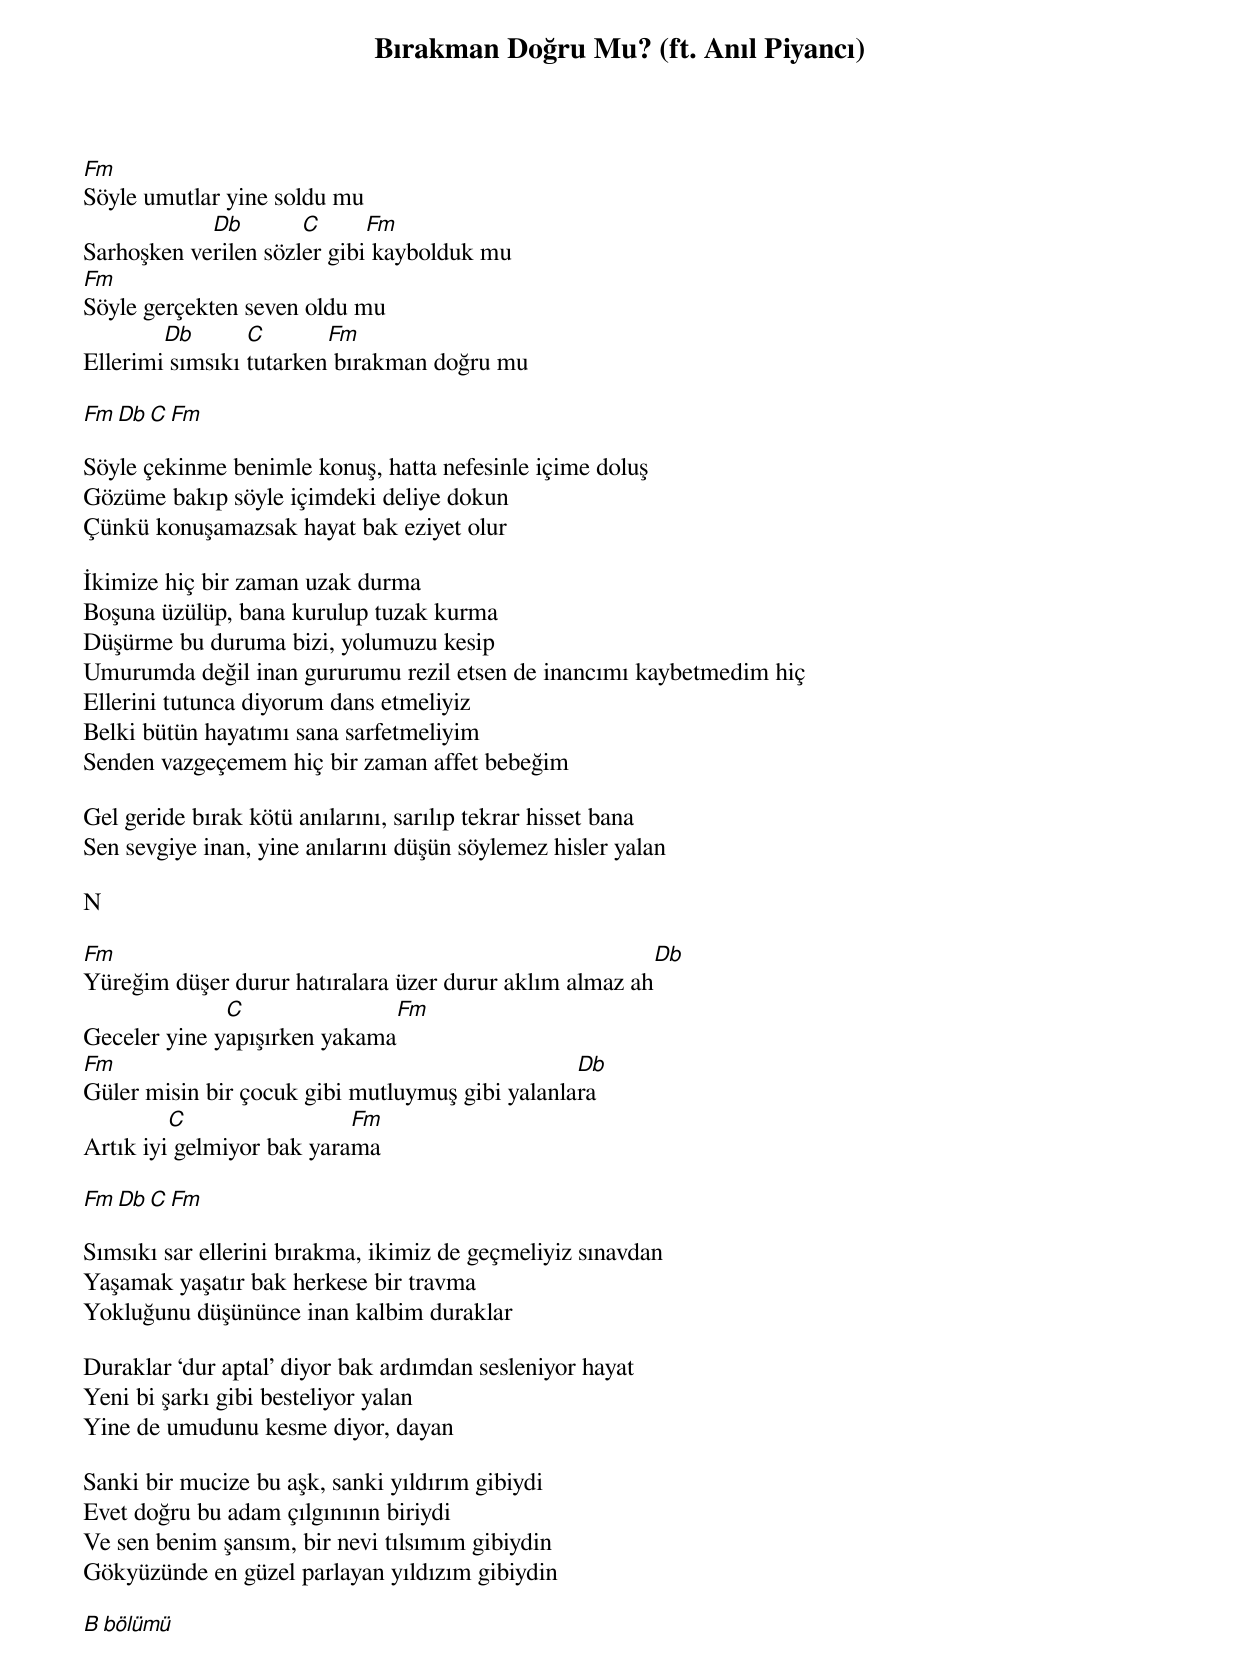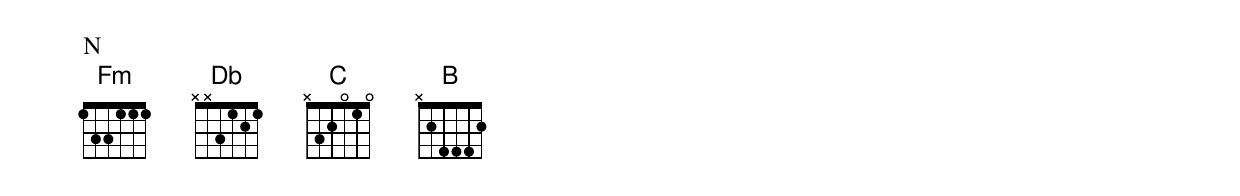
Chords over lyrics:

{title: Bırakman Doğru Mu? (ft. Anıl Piyancı)}
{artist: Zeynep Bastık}

Fm
Söyle umutlar yine soldu mu
            Db        C      Fm
Sarhoşken verilen sözler gibi kaybolduk mu
Fm
Söyle gerçekten seven oldu mu
        Db       C       Fm
Ellerimi sımsıkı tutarken bırakman doğru mu

Fm Db C Fm

Söyle çekinme benimle konuş, hatta nefesinle içime doluş
Gözüme bakıp söyle içimdeki deliye dokun
Çünkü konuşamazsak hayat bak eziyet olur

İkimize hiç bir zaman uzak durma
Boşuna üzülüp, bana kurulup tuzak kurma
Düşürme bu duruma bizi, yolumuzu kesip
Umurumda değil inan gururumu rezil etsen de inancımı kaybetmedim hiç
Ellerini tutunca diyorum dans etmeliyiz
Belki bütün hayatımı sana sarfetmeliyim
Senden vazgeçemem hiç bir zaman affet bebeğim

Gel geride bırak kötü anılarını, sarılıp tekrar hisset bana
Sen sevgiye inan, yine anılarını düşün söylemez hisler yalan

N

Fm                                                      Db
Yüreğim düşer durur hatıralara üzer durur aklım almaz ah
              C               Fm
Geceler yine yapışırken yakama
Fm                                               Db
Güler misin bir çocuk gibi mutluymuş gibi yalanlara
         C                 Fm
Artık iyi gelmiyor bak yarama

Fm Db C Fm

Sımsıkı sar ellerini bırakma, ikimiz de geçmeliyiz sınavdan
Yaşamak yaşatır bak herkese bir travma
Yokluğunu düşününce inan kalbim duraklar

Duraklar ‘dur aptal’ diyor bak ardımdan sesleniyor hayat
Yeni bi şarkı gibi besteliyor yalan
Yine de umudunu kesme diyor, dayan

Sanki bir mucize bu aşk, sanki yıldırım gibiydi
Evet doğru bu adam çılgınının biriydi
Ve sen benim şansım, bir nevi tılsımım gibiydin
Gökyüzünde en güzel parlayan yıldızım gibiydin

B bölümü

N
